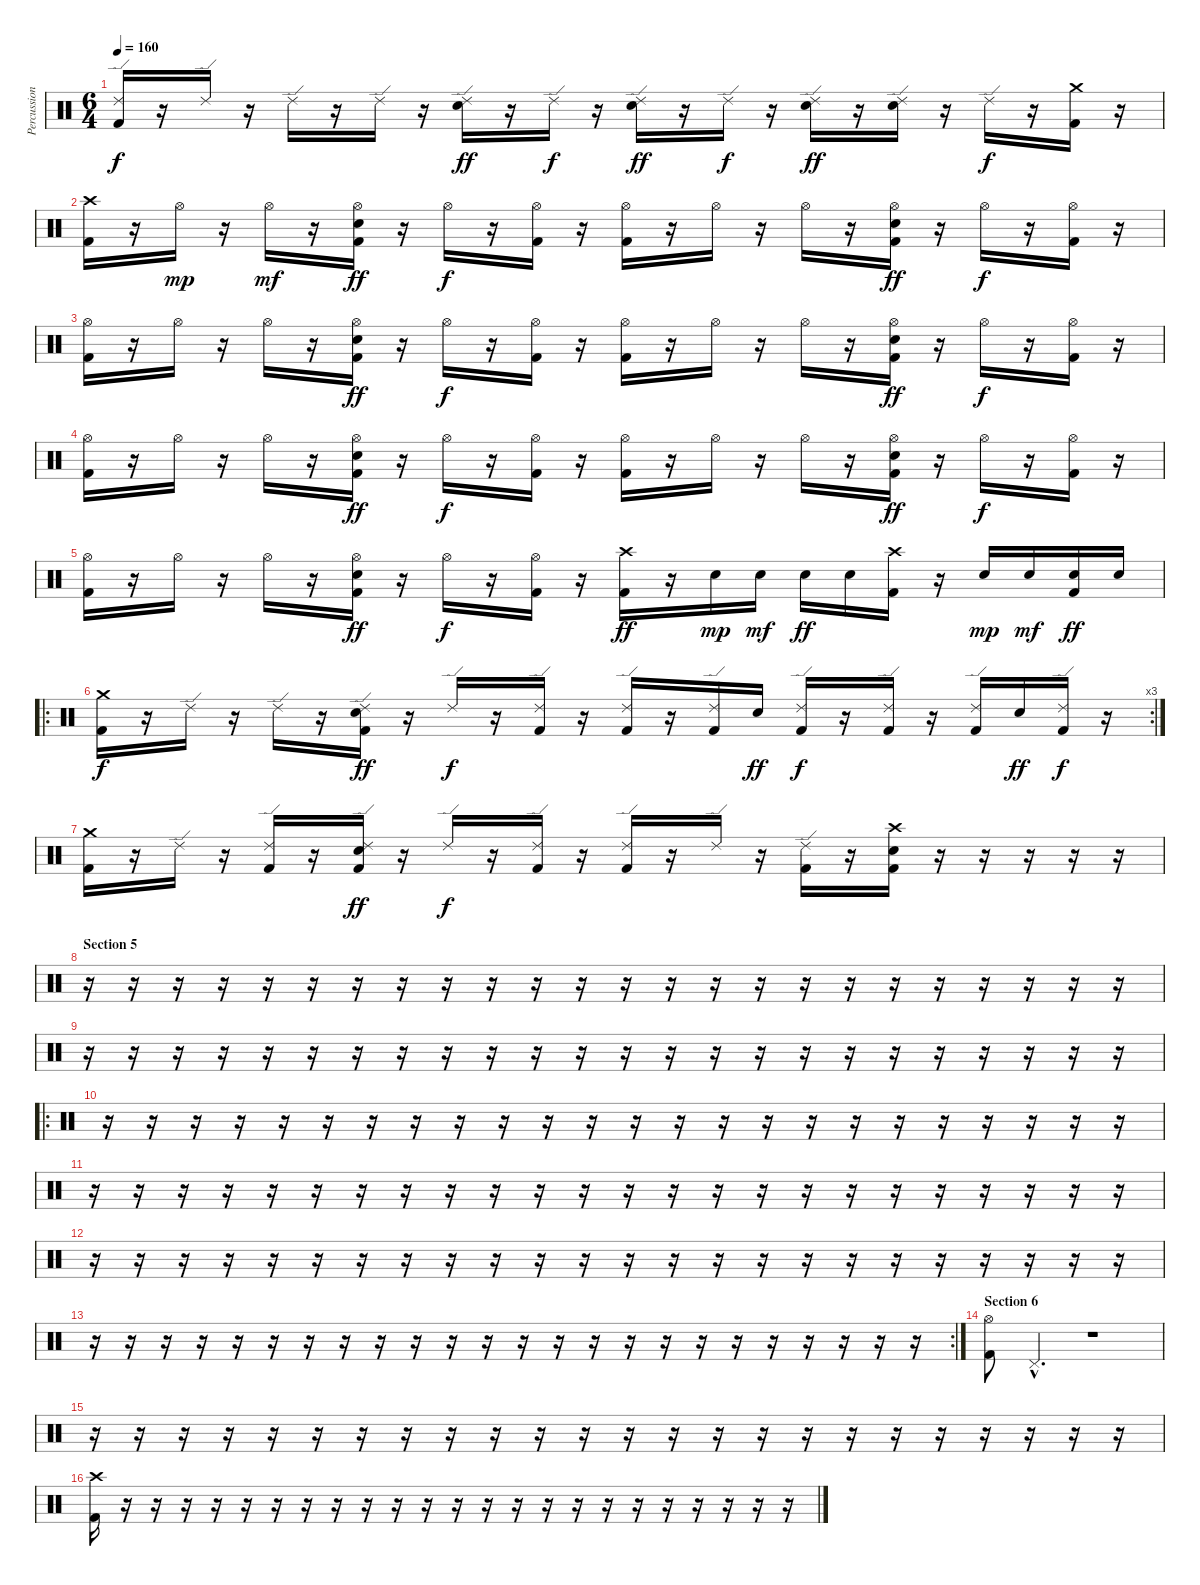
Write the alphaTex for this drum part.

\track ("Percussion" "Percussion") {instrument percussion}
\staff {score}
\articulation defaults
\ts (6 4)
\tempo 160
\clef neutral
\ks c
("Ride (edge) 2" "Kick (hit) 2").16{dy f} r.16 "Ride (edge) 2".16 r.16 "Ride (edge) 2".16 r.16 "Ride (edge) 2".16 r.16 ("Ride (edge) 2" "Electric Snare (hit)").16{dy ff} r.16 "Ride (edge) 2".16{dy f} r.16 ("Ride (edge) 2" "Electric Snare (hit)").16{dy ff} r.16 "Ride (edge) 2".16{dy f} r.16 ("Ride (edge) 2" "Electric Snare (hit)").16{dy ff} r.16 ("Ride (edge) 2" "Electric Snare (hit)").16 r.16 "Ride (edge) 2".16{dy f} r.16 ("Crash medium (hit)" "Kick (hit) 2").16 r.16 |
("Crash high (hit)" "Kick (hit) 2").16 r.16 "Hi-Hat (open)".16{dy mp} r.16 "Hi-Hat (open)".16{dy mf} r.16 ("Hi-Hat (open)" "Electric Snare (hit)" "Kick (hit) 2").16{dy ff} r.16 "Hi-Hat (open)".16{dy f} r.16 ("Hi-Hat (open)" "Kick (hit) 2").16 r.16 ("Hi-Hat (open)" "Kick (hit) 2").16 r.16 "Hi-Hat (open)".16 r.16 "Hi-Hat (open)".16 r.16 ("Hi-Hat (open)" "Electric Snare (hit)" "Kick (hit) 2").16{dy ff} r.16 "Hi-Hat (open)".16{dy f} r.16 ("Hi-Hat (open)" "Kick (hit) 2").16 r.16 |
("Hi-Hat (open)" "Kick (hit) 2").16 r.16 "Hi-Hat (open)".16 r.16 "Hi-Hat (open)".16 r.16 ("Hi-Hat (open)" "Electric Snare (hit)" "Kick (hit) 2").16{dy ff} r.16 "Hi-Hat (open)".16{dy f} r.16 ("Hi-Hat (open)" "Kick (hit) 2").16 r.16 ("Hi-Hat (open)" "Kick (hit) 2").16 r.16 "Hi-Hat (open)".16 r.16 "Hi-Hat (open)".16 r.16 ("Hi-Hat (open)" "Electric Snare (hit)" "Kick (hit) 2").16{dy ff} r.16 "Hi-Hat (open)".16{dy f} r.16 ("Hi-Hat (open)" "Kick (hit) 2").16 r.16 |
("Hi-Hat (open)" "Kick (hit) 2").16 r.16 "Hi-Hat (open)".16 r.16 "Hi-Hat (open)".16 r.16 ("Hi-Hat (open)" "Electric Snare (hit)" "Kick (hit) 2").16{dy ff} r.16 "Hi-Hat (open)".16{dy f} r.16 ("Hi-Hat (open)" "Kick (hit) 2").16 r.16 ("Hi-Hat (open)" "Kick (hit) 2").16 r.16 "Hi-Hat (open)".16 r.16 "Hi-Hat (open)".16 r.16 ("Hi-Hat (open)" "Electric Snare (hit)" "Kick (hit) 2").16{dy ff} r.16 "Hi-Hat (open)".16{dy f} r.16 ("Hi-Hat (open)" "Kick (hit) 2").16 r.16 |
("Hi-Hat (open)" "Kick (hit) 2").16 r.16 "Hi-Hat (open)".16 r.16 "Hi-Hat (open)".16 r.16 ("Hi-Hat (open)" "Electric Snare (hit)" "Kick (hit) 2").16{dy ff} r.16 "Hi-Hat (open)".16{dy f} r.16 ("Hi-Hat (open)" "Kick (hit) 2").16 r.16 ("Crash high (hit)" "Kick (hit) 2").16{dy ff} r.16 "Electric Snare (hit)".16{dy mp} "Electric Snare (hit)".16{dy mf} "Electric Snare (hit)".16{dy ff} "Electric Snare (hit)".16 ("Crash high (hit)" "Kick (hit) 2").16 r.16 "Electric Snare (hit)".16{dy mp} "Electric Snare (hit)".16{dy mf} ("Electric Snare (hit)" "Kick (hit) 2").16{dy ff} "Electric Snare (hit)".16 |
\ro
\rc 3
("Crash medium (hit)" "Kick (hit) 2").16{dy f} r.16 "Ride (edge) 2".16 r.16 "Ride (edge) 2".16 r.16 ("Ride (edge) 2" "Electric Snare (hit)" "Kick (hit) 2").16{dy ff} r.16 "Ride (edge) 2".16{dy f} r.16 ("Ride (edge) 2" "Kick (hit) 2").16 r.16 ("Ride (edge) 2" "Kick (hit) 2").16 r.16 ("Ride (edge) 2" "Kick (hit) 2").16 "Electric Snare (hit)".16{dy ff} ("Ride (edge) 2" "Kick (hit) 2").16{dy f} r.16 ("Ride (edge) 2" "Kick (hit) 2").16 r.16 ("Ride (edge) 2" "Kick (hit) 2").16 "Electric Snare (hit)".16{dy ff} ("Ride (edge) 2" "Kick (hit) 2").16{dy f} r.16 |
("Crash medium (hit)" "Kick (hit) 2").16 r.16 "Ride (edge) 2".16 r.16 ("Ride (edge) 2" "Kick (hit) 2").16 r.16 ("Ride (edge) 2" "Electric Snare (hit)" "Kick (hit) 2").16{dy ff} r.16 "Ride (edge) 2".16{dy f} r.16 ("Ride (edge) 2" "Kick (hit) 2").16 r.16 ("Ride (edge) 2" "Kick (hit) 2").16 r.16 "Ride (edge) 2".16 r.16 ("Ride (edge) 2" "Kick (hit) 2").16 r.16 ("Crash high (hit)" "Electric Snare (hit)" "Kick (hit) 2").16 r.16 r.16 r.16 r.16 r.16 |
\section ("" "Section 5")
r.16 r.16 r.16 r.16 r.16 r.16 r.16 r.16 r.16 r.16 r.16 r.16 r.16 r.16 r.16 r.16 r.16 r.16 r.16 r.16 r.16 r.16 r.16 r.16 |
r.16 r.16 r.16 r.16 r.16 r.16 r.16 r.16 r.16 r.16 r.16 r.16 r.16 r.16 r.16 r.16 r.16 r.16 r.16 r.16 r.16 r.16 r.16 r.16 |
\ro
r.16 r.16 r.16 r.16 r.16 r.16 r.16 r.16 r.16 r.16 r.16 r.16 r.16 r.16 r.16 r.16 r.16 r.16 r.16 r.16 r.16 r.16 r.16 r.16 |
r.16 r.16 r.16 r.16 r.16 r.16 r.16 r.16 r.16 r.16 r.16 r.16 r.16 r.16 r.16 r.16 r.16 r.16 r.16 r.16 r.16 r.16 r.16 r.16 |
r.16 r.16 r.16 r.16 r.16 r.16 r.16 r.16 r.16 r.16 r.16 r.16 r.16 r.16 r.16 r.16 r.16 r.16 r.16 r.16 r.16 r.16 r.16 r.16 |
\rc 2
r.16 r.16 r.16 r.16 r.16 r.16 r.16 r.16 r.16 r.16 r.16 r.16 r.16 r.16 r.16 r.16 r.16 r.16 r.16 r.16 r.16 r.16 r.16 r.16 |
\section ("" "Section 6")
("Hi-Hat (open)" "Kick (hit) 2").8 "Pedal Hi-Hat (hit)"{hac}.4{d} r.1 |
r.16 r.16 r.16 r.16 r.16 r.16 r.16 r.16 r.16 r.16 r.16 r.16 r.16 r.16 r.16 r.16 r.16 r.16 r.16 r.16 r.16 r.16 r.16 r.16 |
("Crash high (hit)" "Kick (hit) 2").16 r.16 r.16 r.16 r.16 r.16 r.16 r.16 r.16 r.16 r.16 r.16 r.16 r.16 r.16 r.16 r.16 r.16 r.16 r.16 r.16 r.16 r.16 r.16
